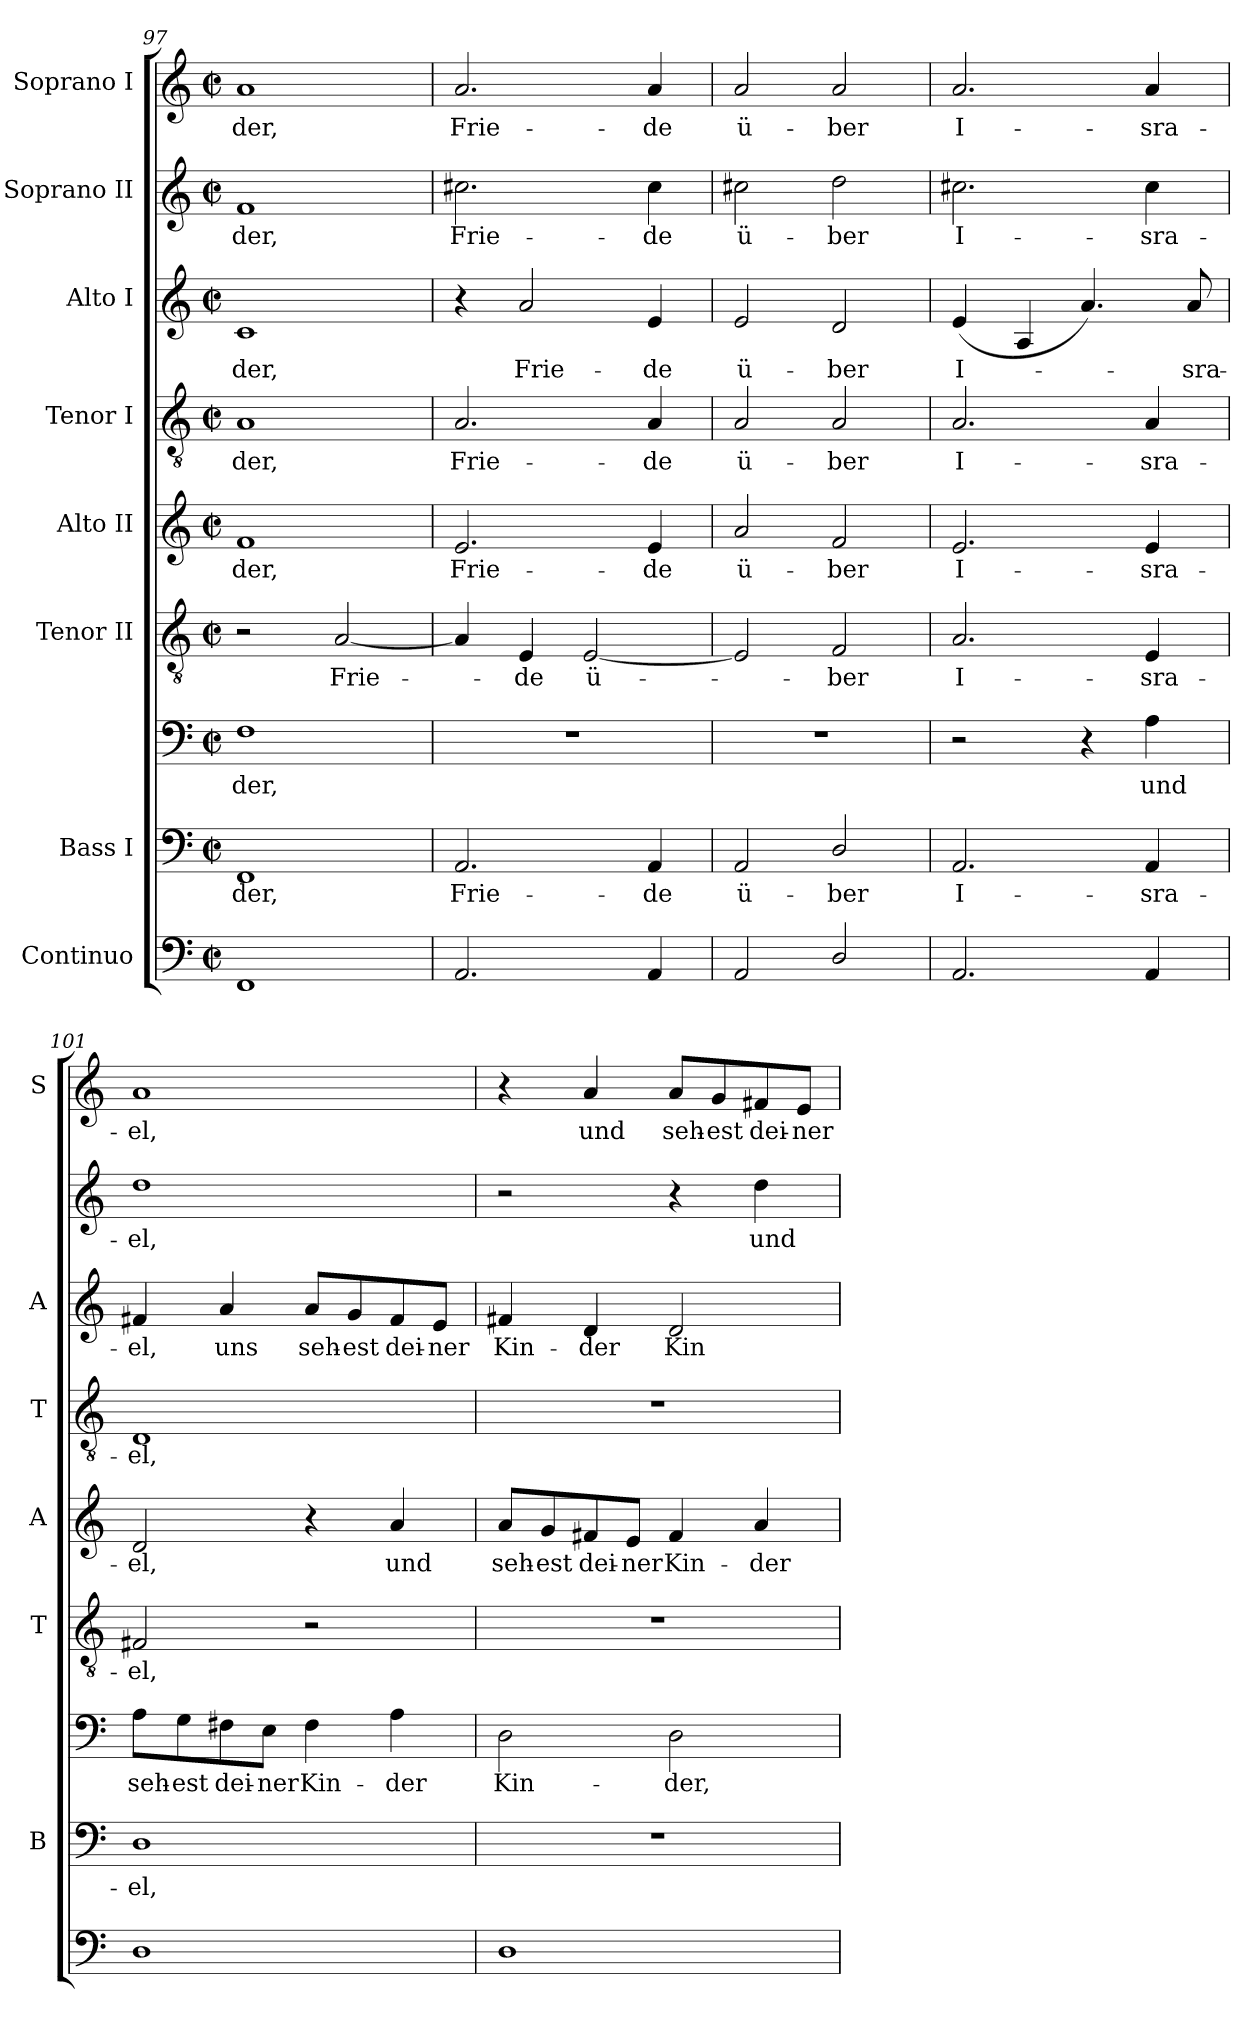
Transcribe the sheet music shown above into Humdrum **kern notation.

**kern	**kern	**text	**kern	**text	**kern	**text	**kern	**text	**kern	**text	**kern	**text	**kern	**text	**kern	**text
*part8	*part7	*part7	*part7	*part7	*part6	*part6	*part5	*part5	*part4	*part4	*part3	*part3	*part2	*part2	*part1	*part1
*staff9	*staff8	*staff8	*staff7	*staff7	*staff6	*staff6	*staff5	*staff5	*staff4	*staff4	*staff3	*staff3	*staff2	*staff2	*staff1	*staff1
*I"Continuo	*I"Bass I	*	*	*	*I"Tenor II	*	*I"Alto II	*	*I"Tenor I	*	*I"Alto I	*	*I"Soprano II	*	*I"Soprano I	*
*	*I'B	*	*	*	*I'T	*	*I'A	*	*I'T	*	*I'A	*	*	*	*I'S	*
!!LO:LB:g=z
*clefF4	*clefF4	*	*clefF4	*	*clefGv2	*	*clefG2	*	*clefGv2	*	*clefG2	*	*clefG2	*	*clefG2	*
*k[]	*k[]	*	*k[]	*	*k[]	*	*k[]	*	*k[]	*	*k[]	*	*k[]	*	*k[]	*
*C:	*C:	*	*C:	*	*C:	*	*C:	*	*C:	*	*C:	*	*C:	*	*C:	*
*M2/2	*M2/2	*	*M2/2	*	*M2/2	*	*M2/2	*	*M2/2	*	*M2/2	*	*M2/2	*	*M2/2	*
*met(c|)	*met(c|)	*	*met(c|)	*	*met(c|)	*	*met(c|)	*	*met(c|)	*	*met(c|)	*	*met(c|)	*	*met(c|)	*
=97	=97	=97	=97	=97	=97	=97	=97	=97	=97	=97	=97	=97	=97	=97	=97	=97
!	!	!LO:LY:b	!	!LO:LY:b	!	!	!	!LO:LY:b	!	!LO:LY:b	!	!LO:LY:b	!	!LO:LY:b	!	!LO:LY:b
1FF	1FF	der,	1F	-der,	2r	.	1f	der,	1A	der,	1c	-der,	1f	-der,	1a	-der,
!	!	!	!	!	!	!LO:LY:b	!	!	!	!	!	!	!	!	!	!
.	.	.	.	.	[2A	Frie-	.	.	.	.	.	.	.	.	.	.
=98	=98	=98	=98	=98	=98	=98	=98	=98	=98	=98	=98	=98	=98	=98	=98	=98
!	!	!LO:LY:b	!	!	!	!	!	!LO:LY:b	!	!LO:LY:b	!	!	!	!LO:LY:b	!	!LO:LY:b
2.AA	2.AA	Frie-	1r	.	4A]	.	2.e	Frie-	2.A	Frie-	4r	.	2.cc#X	Frie-	2.a	Frie-
!	!	!	!	!	!	!LO:LY:b	!	!	!	!	!	!LO:LY:b	!	!	!	!
.	.	.	.	.	4E	de	.	.	.	.	2a	Frie-	.	.	.	.
!	!	!	!	!	!	!LO:LY:b	!	!	!	!	!	!	!	!	!	!
.	.	.	.	.	[2E	ü-	.	.	.	.	.	.	.	.	.	.
!	!	!LO:LY:b	!	!	!	!	!	!LO:LY:b	!	!LO:LY:b	!	!LO:LY:b	!	!LO:LY:b	!	!LO:LY:b
4AA	4AA	-de	.	.	.	.	4e	-de	4A	-de	4e	-de	4cc#	-de	4a	-de
=99	=99	=99	=99	=99	=99	=99	=99	=99	=99	=99	=99	=99	=99	=99	=99	=99
!	!	!LO:LY:b	!	!	!	!	!	!LO:LY:b	!	!LO:LY:b	!	!LO:LY:b	!	!LO:LY:b	!	!LO:LY:b
2AA	2AA	ü-	1r	.	2E]	.	2a	ü-	2A	ü-	2e	ü-	2cc#X	ü-	2a	ü-
!	!	!LO:LY:b	!	!	!	!LO:LY:b	!	!LO:LY:b	!	!LO:LY:b	!	!LO:LY:b	!	!LO:LY:b	!	!LO:LY:b
2D/	2D/	-ber	.	.	2F	ber	2f	-ber	2A	-ber	2d	-ber	2dd	-ber	2a	-ber
=100	=100	=100	=100	=100	=100	=100	=100	=100	=100	=100	=100	=100	=100	=100	=100	=100
!	!	!LO:LY:b	!	!	!	!LO:LY:b	!	!LO:LY:b	!	!LO:LY:b	!	!LO:LY:b	!	!LO:LY:b	!	!LO:LY:b
2.AA	2.AA	I-	2r	.	2.A	I-	2.e	I-	2.A	I-	(<4e	I-	2.cc#X	I-	2.a	I-
.	.	.	.	.	.	.	.	.	.	.	4A	.	.	.	.	.
.	.	.	4r	.	.	.	.	.	.	.	4.a)	.	.	.	.	.
!	!	!LO:LY:b	!	!LO:LY:b	!	!LO:LY:b	!	!LO:LY:b	!	!LO:LY:b	!	!	!	!LO:LY:b	!	!LO:LY:b
4AA	4AA	-sra-	4A	und	4E	-sra-	4e	-sra-	4A	-sra-	.	.	4cc#	-sra-	4a	-sra-
!	!	!	!	!	!	!	!	!	!	!	!	!LO:LY:b	!	!	!	!
.	.	.	.	.	.	.	.	.	.	.	8a	sra-	.	.	.	.
=101	=101	=101	=101	=101	=101	=101	=101	=101	=101	=101	=101	=101	=101	=101	=101	=101
!	!	!LO:LY:b	!	!LO:LY:b	!	!LO:LY:b	!	!LO:LY:b	!	!LO:LY:b	!	!LO:LY:b	!	!LO:LY:b	!	!LO:LY:b
1D	1D	el,	8A\L	-seh-	2F#X	-el,	2d	-el,	1D	-el,	4f#X	-el,	1dd	-el,	1a	-el,
!	!	!	!	!LO:LY:b	!	!	!	!	!	!	!	!	!	!	!	!
.	.	.	8G\	-est	.	.	.	.	.	.	.	.	.	.	.	.
!	!	!	!	!LO:LY:b	!	!	!	!	!	!	!	!LO:LY:b	!	!	!	!
.	.	.	8F#X\	dei-	.	.	.	.	.	.	4a	uns	.	.	.	.
!	!	!	!	!LO:LY:b	!	!	!	!	!	!	!	!	!	!	!	!
.	.	.	8E\J	-ner	.	.	.	.	.	.	.	.	.	.	.	.
!	!	!	!	!LO:LY:b	!	!	!	!	!	!	!	!LO:LY:b	!	!	!	!
.	.	.	4F#	Kin-	2r	.	4r	.	.	.	8a/L	seh-	.	.	.	.
!	!	!	!	!	!	!	!	!	!	!	!	!LO:LY:b	!	!	!	!
.	.	.	.	.	.	.	.	.	.	.	8g/	-est	.	.	.	.
!	!	!	!	!LO:LY:b	!	!	!	!LO:LY:b	!	!	!	!LO:LY:b	!	!	!	!
.	.	.	4A	-der	.	.	4a	und	.	.	8f#/	dei-	.	.	.	.
!	!	!	!	!	!	!	!	!	!	!	!	!LO:LY:b	!	!	!	!
.	.	.	.	.	.	.	.	.	.	.	8e/J	-ner	.	.	.	.
=102	=102	=102	=102	=102	=102	=102	=102	=102	=102	=102	=102	=102	=102	=102	=102	=102
!	!	!	!	!LO:LY:b	!	!	!	!LO:LY:b	!	!	!	!LO:LY:b	!	!	!	!
1D	1r	.	2D	Kin-	1r	.	8a/L	seh-	1r	.	4f#X	Kin-	2r	.	4r	.
!	!	!	!	!	!	!	!	!LO:LY:b	!	!	!	!	!	!	!	!
.	.	.	.	.	.	.	8g/	-est	.	.	.	.	.	.	.	.
!	!	!	!	!	!	!	!	!LO:LY:b	!	!	!	!LO:LY:b	!	!	!	!LO:LY:b
.	.	.	.	.	.	.	8f#X/	dei-	.	.	4d	-der	.	.	4a	und
!	!	!	!	!	!	!	!	!LO:LY:b	!	!	!	!	!	!	!	!
.	.	.	.	.	.	.	8e/J	-ner	.	.	.	.	.	.	.	.
!	!	!	!	!LO:LY:b	!	!	!	!LO:LY:b	!	!	!	!LO:LY:b	!	!	!	!LO:LY:b
.	.	.	2D	-der,	.	.	4f#	Kin-	.	.	2d	Kin-	4r	.	8a/L	seh-
!	!	!	!	!	!	!	!	!	!	!	!	!	!	!	!	!LO:LY:b
.	.	.	.	.	.	.	.	.	.	.	.	.	.	.	8g/	-est
!	!	!	!	!	!	!	!	!LO:LY:b	!	!	!	!	!	!LO:LY:b	!	!LO:LY:b
.	.	.	.	.	.	.	4a	-der	.	.	.	.	4dd	und	8f#X/	dei-
!	!	!	!	!	!	!	!	!	!	!	!	!	!	!	!	!LO:LY:b
.	.	.	.	.	.	.	.	.	.	.	.	.	.	.	8e/J	-ner
=	=	=	=	=	=	=	=	=	=	=	=	=	=	=	=	=
*-	*-	*-	*-	*-	*-	*-	*-	*-	*-	*-	*-	*-	*-	*-	*-	*-
